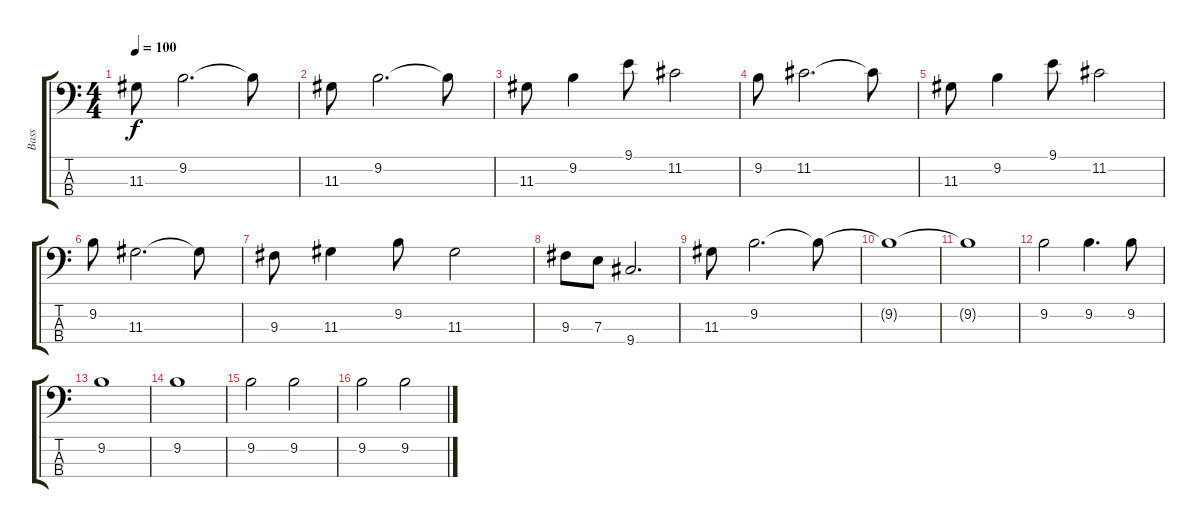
\track ("Bass" "Bass") {instrument electricbassfinger}
\staff {score tabs}
\tuning (G2 D2 A1 E1) {hide}
\ts (4 4)
\tempo 100
\clef f4
\ks c
11.3.8{dy f instrument electricbassfinger} 9.2.2{d} 9.2{t}.8 |
11.3.8 9.2.2{d} 9.2{t}.8 |
11.3.8 9.2.4 9.1.8 11.2.2 |
9.2.8 11.2.2{d} 11.2{t}.8 |
11.3.8 9.2.4 9.1.8 11.2.2 |
9.2.8 11.3.2{d} 11.3{t}.8 |
9.3.8 11.3.4 9.2.8 11.3.2 |
9.3.8 7.3.8 9.4.2{d} |
11.3.8 9.2.2{d} 9.2{t}.8 |
9.2{t}.1 |
9.2{t}.1 |
9.2.2 9.2.4{d} 9.2.8 |
9.2.1 |
9.2.1 |
9.2.2 9.2.2 |
9.2.2 9.2.2
